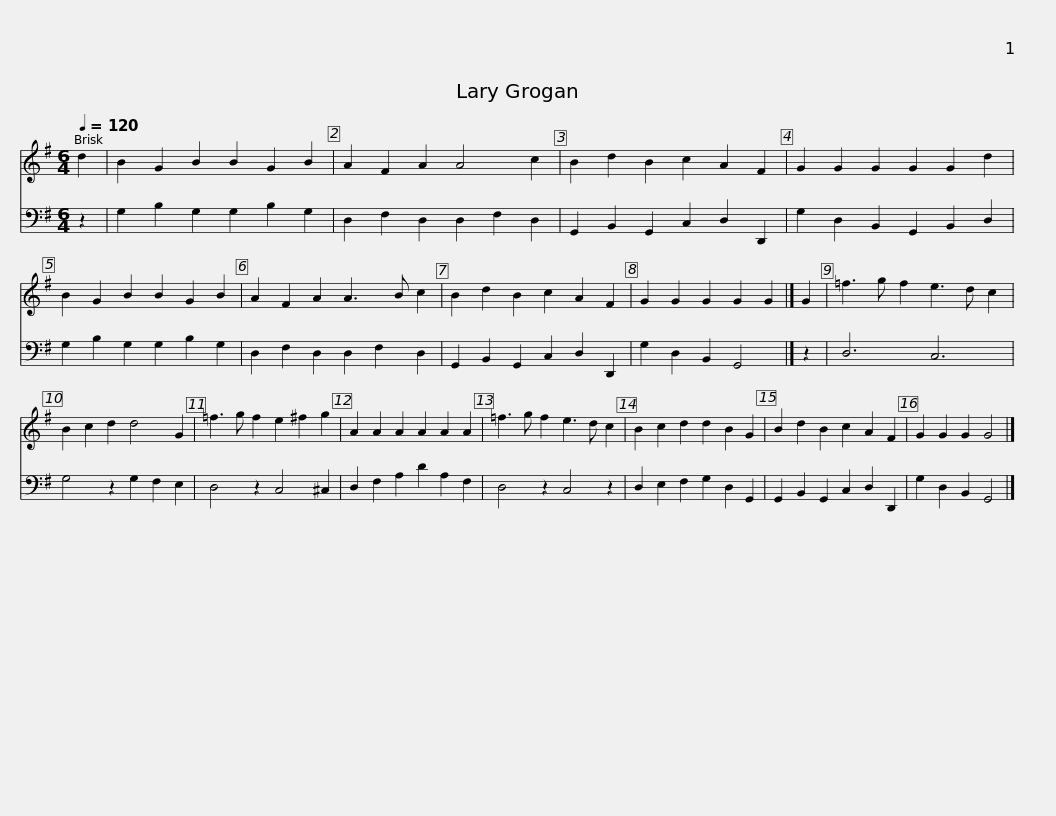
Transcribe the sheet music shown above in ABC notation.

X:1
%%score 1 2
L:1/8
Q:1/4=120
M:6/4
I:linebreak $
K:G
V:1 treble
V:2 bass
V:1
 d2 | B2 G2 B2 B2 G2 B2 | A2 F2 A2 A4 c2 | B2 d2 B2 c2 A2 F2 | G2 G2 G2 G2 G2 d2 | %5
 B2 G2 B2 B2 G2 B2 | A2 F2 A2 A3 B c2 |$ B2 d2 B2 c2 A2 F2 | G2 G2 G2 G2 G2 |] G2 | %10
 =f3 g f2 e3 d c2 | B2 c2 d2 d4 G2 | =f3 g f2 e2 ^f2 g2 | A2 A2 A2 A2 A2 A2 |$ =f3 g f2 e3 d c2 | %15
 B2 c2 d2 d2 B2 G2 | B2 d2 B2 c2 A2 F2 | G2 G2 G2 G4 |] %18
V:2
 z2 | G,2 B,2 G,2 G,2 B,2 G,2 | D,2 F,2 D,2 D,2 F,2 D,2 | G,,2 B,,2 G,,2 C,2 D,2 D,,2 | G,2 D,2 B,,2 G,,2 B,,2 D,2 | %5
 G,2 B,2 G,2 G,2 B,2 G,2 | D,2 F,2 D,2 D,2 F,2 D,2 |$ G,,2 B,,2 G,,2 C,2 D,2 D,,2 | G,2 D,2 B,,2 G,,4 |] z2 | %10
 D,6 C,6 | G,4 z2 G,2 F,2 E,2 | D,4 z2 C,4 ^C,2 | D,2 F,2 A,2 D2 A,2 F,2 |$ D,4 z2 C,4 z2 | %15
 D,2 E,2 F,2 G,2 D,2 G,,2 | G,,2 B,,2 G,,2 C,2 D,2 D,,2 | G,2 D,2 B,,2 G,,4 |] %18
